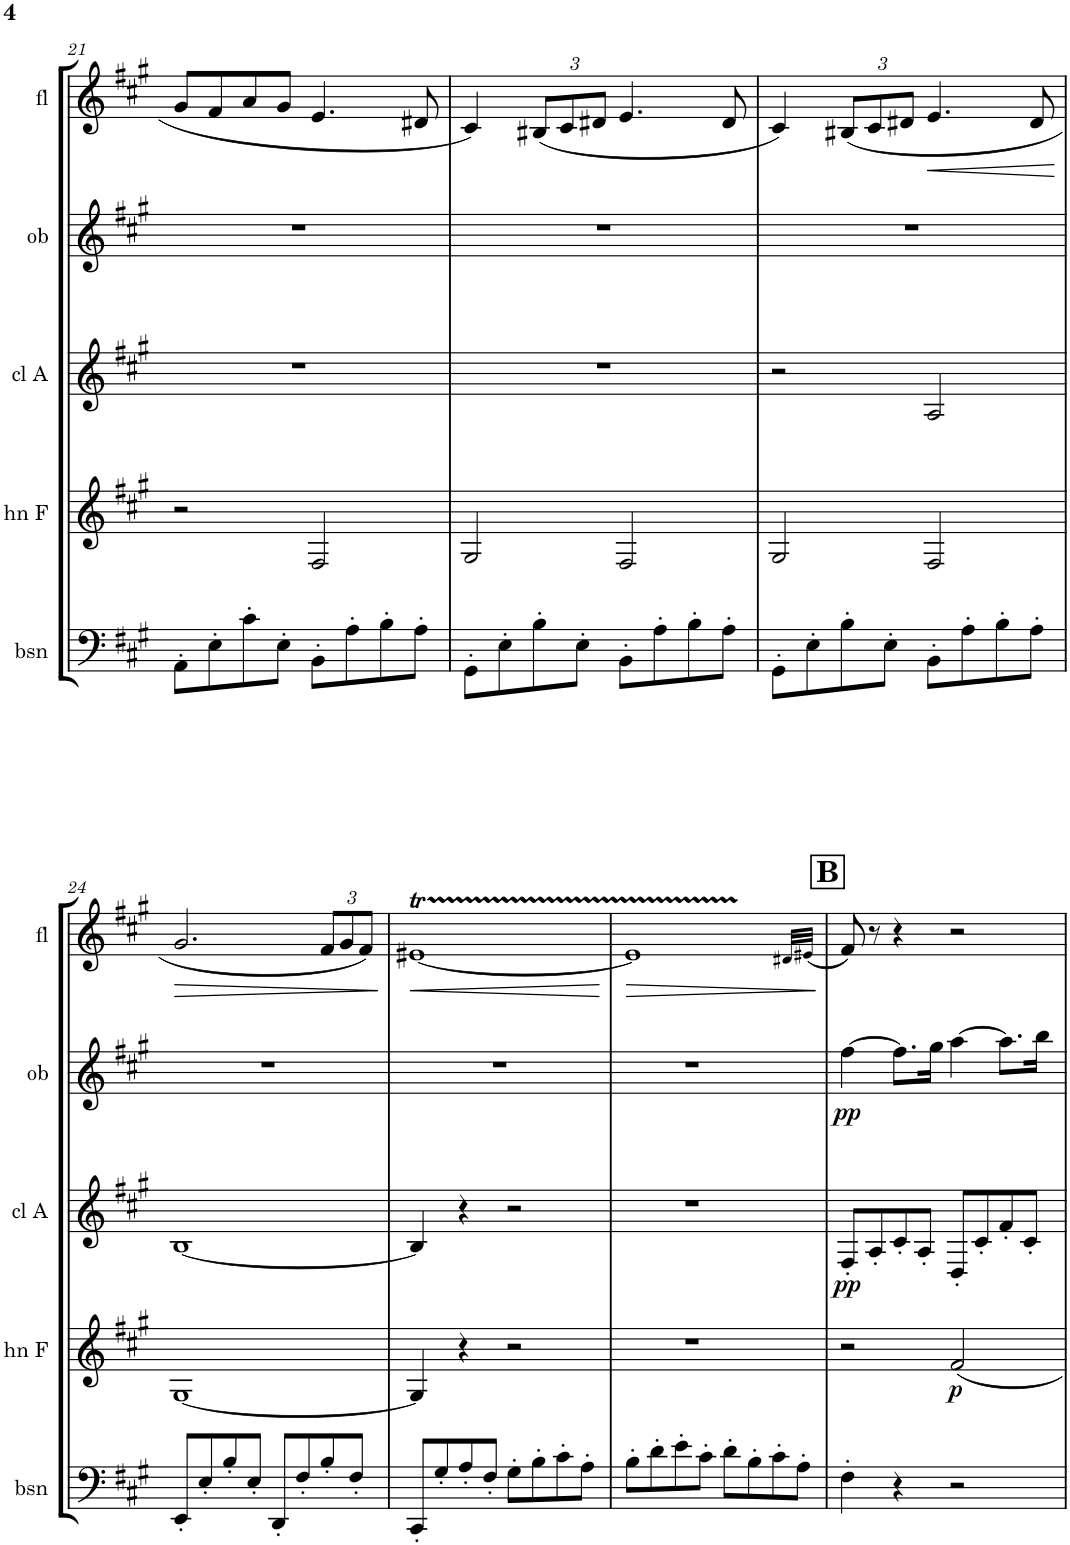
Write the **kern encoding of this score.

**kern	**kern	**dynam	**kern	**dynam	**kern	**dynam	**kern	**dynam
*part5	*part4	*part4	*part3	*part3	*part2	*part2	*part1	*part1
*staff5	*staff4	*staff4	*staff3	*staff3	*staff2	*staff2	*staff1	*staff1
*I"Bassoon	*I"Horn in F	*	*I"A Clarinet	*	*I"Oboe	*	*I"Flute	*
*I'bsn	*I'hn F	*	*I'cl A	*	*I'ob	*	*I'fl	*
!!LO:PB:g=z
*clefF4	*clefG2	*	*clefG2	*	*clefG2	*	*clefG2	*
*	*ITrd4c7	*	*ITrd2c3	*	*	*	*	*
*k[f#c#g#]	*k[f#c#g#]	*	*k[f#c#g#]	*	*k[f#c#g#]	*	*k[f#c#g#]	*
*M4/4	*M4/4	*	*M4/4	*	*M4/4	*	*M4/4	*
*met(c)	*met(c)	*	*met(c)	*	*met(c)	*	*met(c)	*
=21	=21	=21	=21	=21	=21	=21	=21	=21
8AA'\L	2r	.	1r	.	1r	.	8g#/L	.
8E'\	.	.	.	.	.	.	8f#/	.
8c#'\	.	.	.	.	.	.	8a/	.
8E'\J	.	.	.	.	.	.	8g#/J	.
8BB'\L	2F#/	.	.	.	.	.	4.e/	.
8A'\	.	.	.	.	.	.	.	.
8B'\	.	.	.	.	.	.	.	.
8A'\J	.	.	.	.	.	.	8d#X/	.
=22	=22	=22	=22	=22	=22	=22	=22	=22
8GG#'\L	2G#/	.	1r	.	1r	.	4c#/	.
8E'\	.	.	.	.	.	.	.	.
*	*	*	*	*	*	*	*Xbrackettup	*
8B'\	.	.	.	.	.	.	(<12B#X/L	.
.	.	.	.	.	.	.	12c#/	.
8E'\J	.	.	.	.	.	.	.	.
.	.	.	.	.	.	.	12d#X/J	.
8BB'\L	2F#/	.	.	.	.	.	4.e/	.
8A'\	.	.	.	.	.	.	.	.
8B'\	.	.	.	.	.	.	.	.
8A'\J	.	.	.	.	.	.	8d#/	.
=23	=23	=23	=23	=23	=23	=23	=23	=23
8GG#'\L	2G#/	.	2r	.	1r	.	4c#/)	.
8E'\	.	.	.	.	.	.	.	.
8B'\	.	.	.	.	.	.	(<12B#X/L	.
.	.	.	.	.	.	.	12c#/	.
8E'\J	.	.	.	.	.	.	.	.
.	.	.	.	.	.	.	12d#X/J	.
!	!	!	!	!	!	!	!	!LO:HP:b
8BB'\L	2F#/	.	2A/	.	.	.	4.e/	<
8A'\	.	.	.	.	.	.	.	.
8B'\	.	.	.	.	.	.	.	.
8A'\J	.	.	.	.	.	.	8d#/	.
.	.	.	.	.	.	.	.	[
!!LO:LB:g=z
=24	=24	=24	=24	=24	=24	=24	=24	=24
!	!	!	!	!	!	!	!	!LO:HP:b
8EE'/L	[1G#	.	[1B	.	1r	.	2.g#/	>
8E'/	.	.	.	.	.	.	.	.
8B'/	.	.	.	.	.	.	.	.
8E'/J	.	.	.	.	.	.	.	.
8DD'/L	.	.	.	.	.	.	.	.
8F#'/	.	.	.	.	.	.	.	.
8B'/	.	.	.	.	.	.	12f#/L	.
.	.	.	.	.	.	.	12g#/	.
8F#'/J	.	.	.	.	.	.	.	.
.	.	.	.	.	.	.	12f#/J)	.
.	.	.	.	.	.	.	.	]
=25	=25	=25	=25	=25	=25	=25	=25	=25
!	!	!	!	!	!	!	!	!LO:HP:b
8CC#'/L	4G#/]	.	4B/]	.	1r	.	[1e#Xt	<
8G#'/	.	.	.	.	.	.	.	.
8A'/	4r	.	4r	.	.	.	.	.
8F#'/J	.	.	.	.	.	.	.	.
8G#'\L	2r	.	2r	.	.	.	.	.
8B'\	.	.	.	.	.	.	.	.
8c#'\	.	.	.	.	.	.	.	.
8A'\J	.	.	.	.	.	.	.	.
.	.	.	.	.	.	.	.	[
=26	=26	=26	=26	=26	=26	=26	=26	=26
!	!	!	!	!	!	!	!	!LO:HP:b
8B'\L	1r	.	1r	.	1r	.	1e#TTT]	>
8d'\	.	.	.	.	.	.	.	.
8e'\	.	.	.	.	.	.	.	.
8c#'\J	.	.	.	.	.	.	.	.
8d'\L	.	.	.	.	.	.	.	.
8B'\	.	.	.	.	.	.	.	.
8c#'\	.	.	.	.	.	.	.	.
8A'\J	.	.	.	.	.	.	.	.
.	.	.	.	.	.	.	32qd#X/LLL	.
.	.	.	.	.	.	.	(32qe#X/JJJ	.
.	.	.	.	.	.	.	.	]
!!LO:REH:place=s1:a:B:cj:fs=14:t=B
=27	=27	=27	=27	=27	=27	=27	=27	=27
!	!	!	!	!LO:DY:b	!	!LO:DY:b	!	!
4F#'\	2r	.	8F#'/L	pp	[4ff#\	pp	8f#/)	.
.	.	.	8A'/	.	.	.	8r	.
4r	.	.	8c#'/	.	8.ff#\L]	.	4r	.
.	.	.	8A'/J	.	.	.	.	.
.	.	.	.	.	16gg#\Jk	.	.	.
!	!	!LO:DY:b	!	!	!	!	!	!
2r	2f#/	p	8D'/L	.	[4aa\	.	2r	.
.	.	.	8c#'/	.	.	.	.	.
.	.	.	8f#'/	.	8.aa\L]	.	.	.
.	.	.	8c#'/J	.	.	.	.	.
.	.	.	.	.	16bb\Jk	.	.	.
=	=	=	=	=	=	=	=	=
*-	*-	*-	*-	*-	*-	*-	*-	*-
